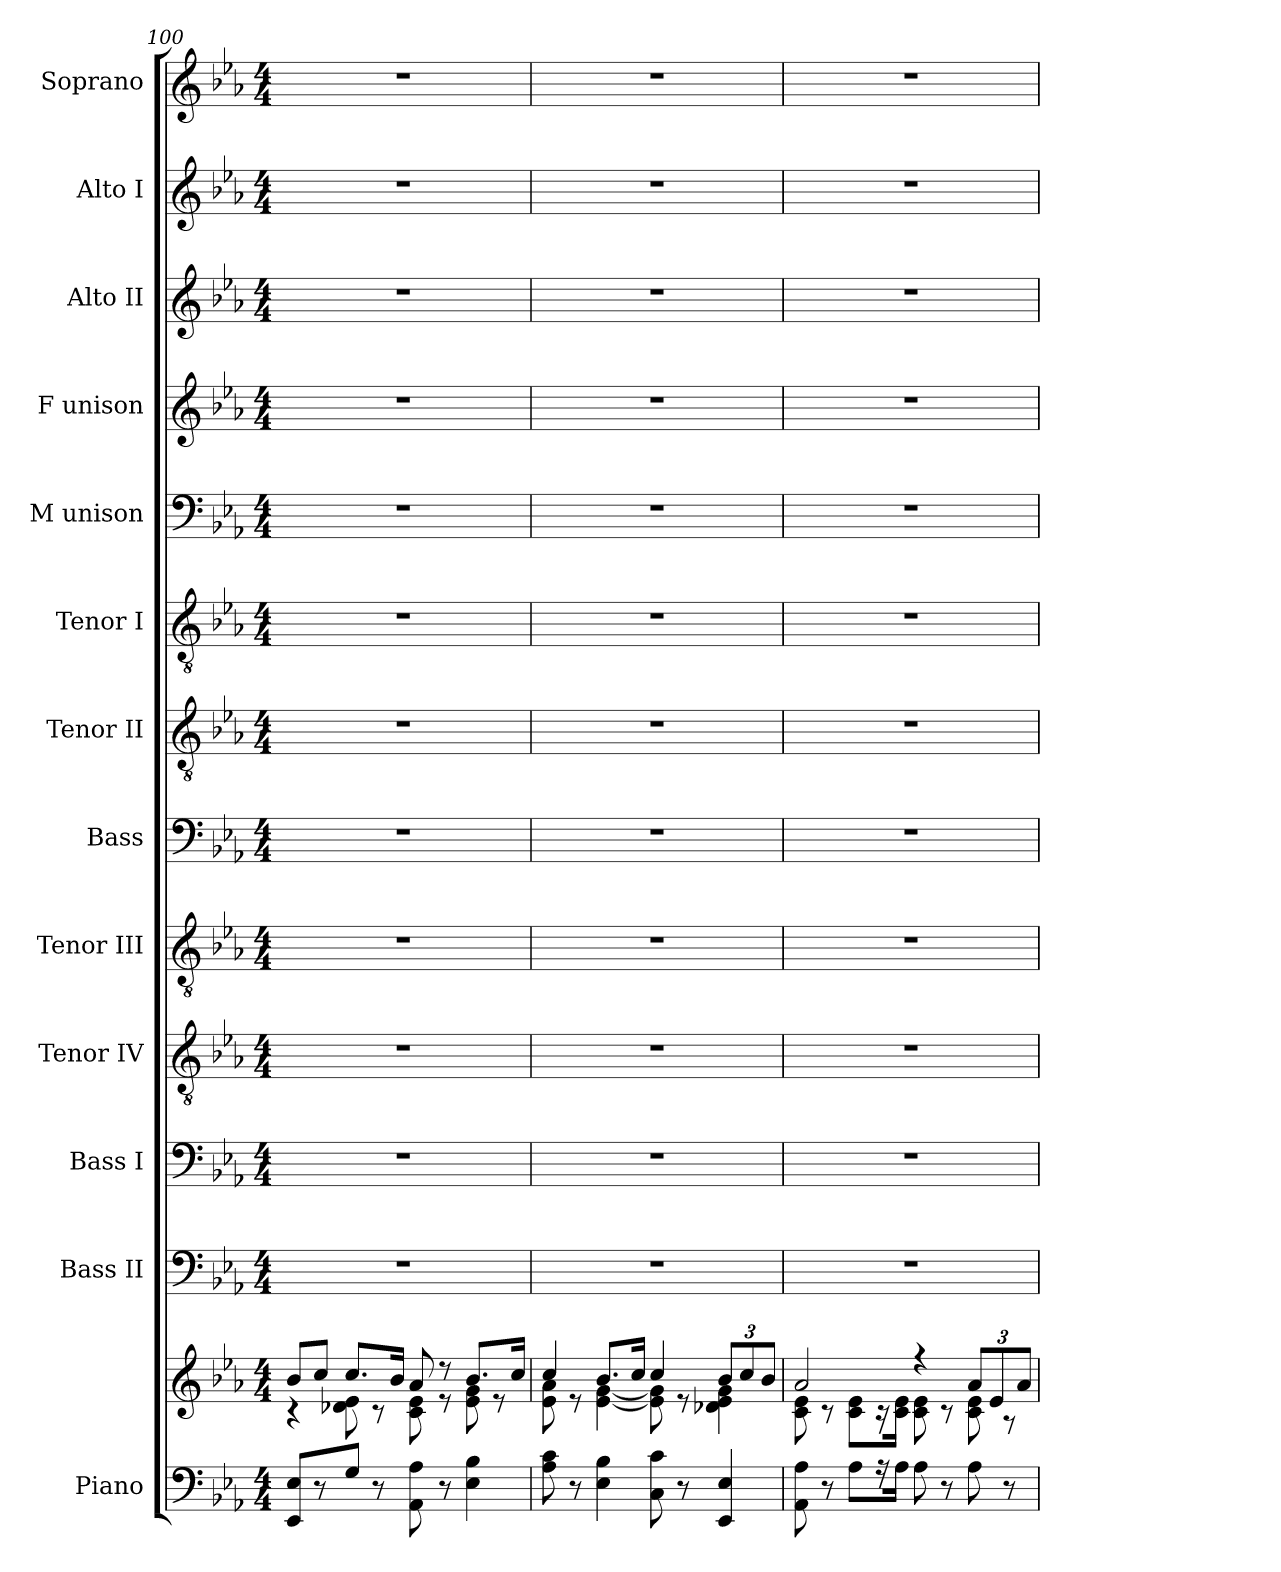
**kern	**kern	**kern	**kern	**kern	**kern	**kern	**kern	**kern	**kern	**kern	**kern	**kern	**kern
*part13	*part13	*part12	*part11	*part10	*part9	*part8	*part7	*part6	*part5	*part4	*part3	*part2	*part1
*staff14	*staff13	*staff12	*staff11	*staff10	*staff9	*staff8	*staff7	*staff6	*staff5	*staff4	*staff3	*staff2	*staff1
*I"Piano	*	*I"Bass II	*I"Bass I	*I"Tenor IV	*I"Tenor III	*I"Bass	*I"Tenor II	*I"Tenor I	*I"M unison	*I"F unison	*I"Alto II	*I"Alto I	*I"Soprano
*I'Pno.	*	*I'B.II	*I'B.I	*I'T.IV	*I'T.III	*I'B.	*I'T.II	*I'T.I	*I'M.u.	*I'F.u.	*I'A.II	*I'A.I	*I'S.
*clefF4	*clefG2	*clefF4	*clefF4	*clefGv2	*clefGv2	*clefF4	*clefGv2	*clefGv2	*clefF4	*clefG2	*clefG2	*clefG2	*clefG2
*k[b-e-a-]	*k[b-e-a-]	*k[b-e-a-]	*k[b-e-a-]	*k[b-e-a-]	*k[b-e-a-]	*k[b-e-a-]	*k[b-e-a-]	*k[b-e-a-]	*k[b-e-a-]	*k[b-e-a-]	*k[b-e-a-]	*k[b-e-a-]	*k[b-e-a-]
*M4/4	*M4/4	*M4/4	*M4/4	*M4/4	*M4/4	*M4/4	*M4/4	*M4/4	*M4/4	*M4/4	*M4/4	*M4/4	*M4/4
=100	=100	=100	=100	=100	=100	=100	=100	=100	=100	=100	=100	=100	=100
*	*^	*	*	*	*	*	*	*	*	*	*	*	*
8EE-/ 8E-/L	8b-/L	4r	1r	1r	1r	1r	1r	1r	1r	1r	1r	1r	1r	1r
8r	8cc/J	.	.	.	.	.	.	.	.	.	.	.	.	.
8G/J	8.cc/L	8d-X\ 8e-\	.	.	.	.	.	.	.	.	.	.	.	.
8r	.	8r	.	.	.	.	.	.	.	.	.	.	.	.
.	16b-/Jk	.	.	.	.	.	.	.	.	.	.	.	.	.
8AA-\ 8A-\	8a-/	8c\ 8e-\	.	.	.	.	.	.	.	.	.	.	.	.
8r	8r	8r	.	.	.	.	.	.	.	.	.	.	.	.
4E-\ 4B-\	8.b-/L	8e-\ 8g\	.	.	.	.	.	.	.	.	.	.	.	.
.	.	8r	.	.	.	.	.	.	.	.	.	.	.	.
.	16cc/Jk	.	.	.	.	.	.	.	.	.	.	.	.	.
!!LO:LB:g=z
=101	=101	=101	=101	=101	=101	=101	=101	=101	=101	=101	=101	=101	=101	=101
8A-\ 8c\	4cc/	8e-\ 8a-\	1r	1r	1r	1r	1r	1r	1r	1r	1r	1r	1r	1r
8r	.	8r	.	.	.	.	.	.	.	.	.	.	.	.
4E-\ 4B-\	8.b-/L	[4e-\ [4g\	.	.	.	.	.	.	.	.	.	.	.	.
.	16cc/Jk	.	.	.	.	.	.	.	.	.	.	.	.	.
8C\ 8c\	4cc/	8e-\] 8g\]	.	.	.	.	.	.	.	.	.	.	.	.
8r	.	8r	.	.	.	.	.	.	.	.	.	.	.	.
*	*Xbrackettup	*	*	*	*	*	*	*	*	*	*	*	*	*
4EE-/ 4E-/	12b-/L	4d-X\ 4e-\ 4g\	.	.	.	.	.	.	.	.	.	.	.	.
.	12cc/	.	.	.	.	.	.	.	.	.	.	.	.	.
.	12b-/J	.	.	.	.	.	.	.	.	.	.	.	.	.
=102	=102	=102	=102	=102	=102	=102	=102	=102	=102	=102	=102	=102	=102	=102
8AA-\ 8A-\	2a-/	8c\ 8e-\	1r	1r	1r	1r	1r	1r	1r	1r	1r	1r	1r	1r
8r	.	8r	.	.	.	.	.	.	.	.	.	.	.	.
8A-\L	.	8c\ 8e-\L	.	.	.	.	.	.	.	.	.	.	.	.
16r	.	16r	.	.	.	.	.	.	.	.	.	.	.	.
16A-\Jk	.	16c\ 16e-\Jk	.	.	.	.	.	.	.	.	.	.	.	.
8A-\	4r	8c\ 8e-\	.	.	.	.	.	.	.	.	.	.	.	.
8r	.	8r	.	.	.	.	.	.	.	.	.	.	.	.
8A-\	12a-/L	8c\ 8e-\	.	.	.	.	.	.	.	.	.	.	.	.
.	12e-/	.	.	.	.	.	.	.	.	.	.	.	.	.
8r	.	8r	.	.	.	.	.	.	.	.	.	.	.	.
.	12a-/J	.	.	.	.	.	.	.	.	.	.	.	.	.
*	*v	*v	*	*	*	*	*	*	*	*	*	*	*	*
=	=	=	=	=	=	=	=	=	=	=	=	=	=
*-	*-	*-	*-	*-	*-	*-	*-	*-	*-	*-	*-	*-	*-
